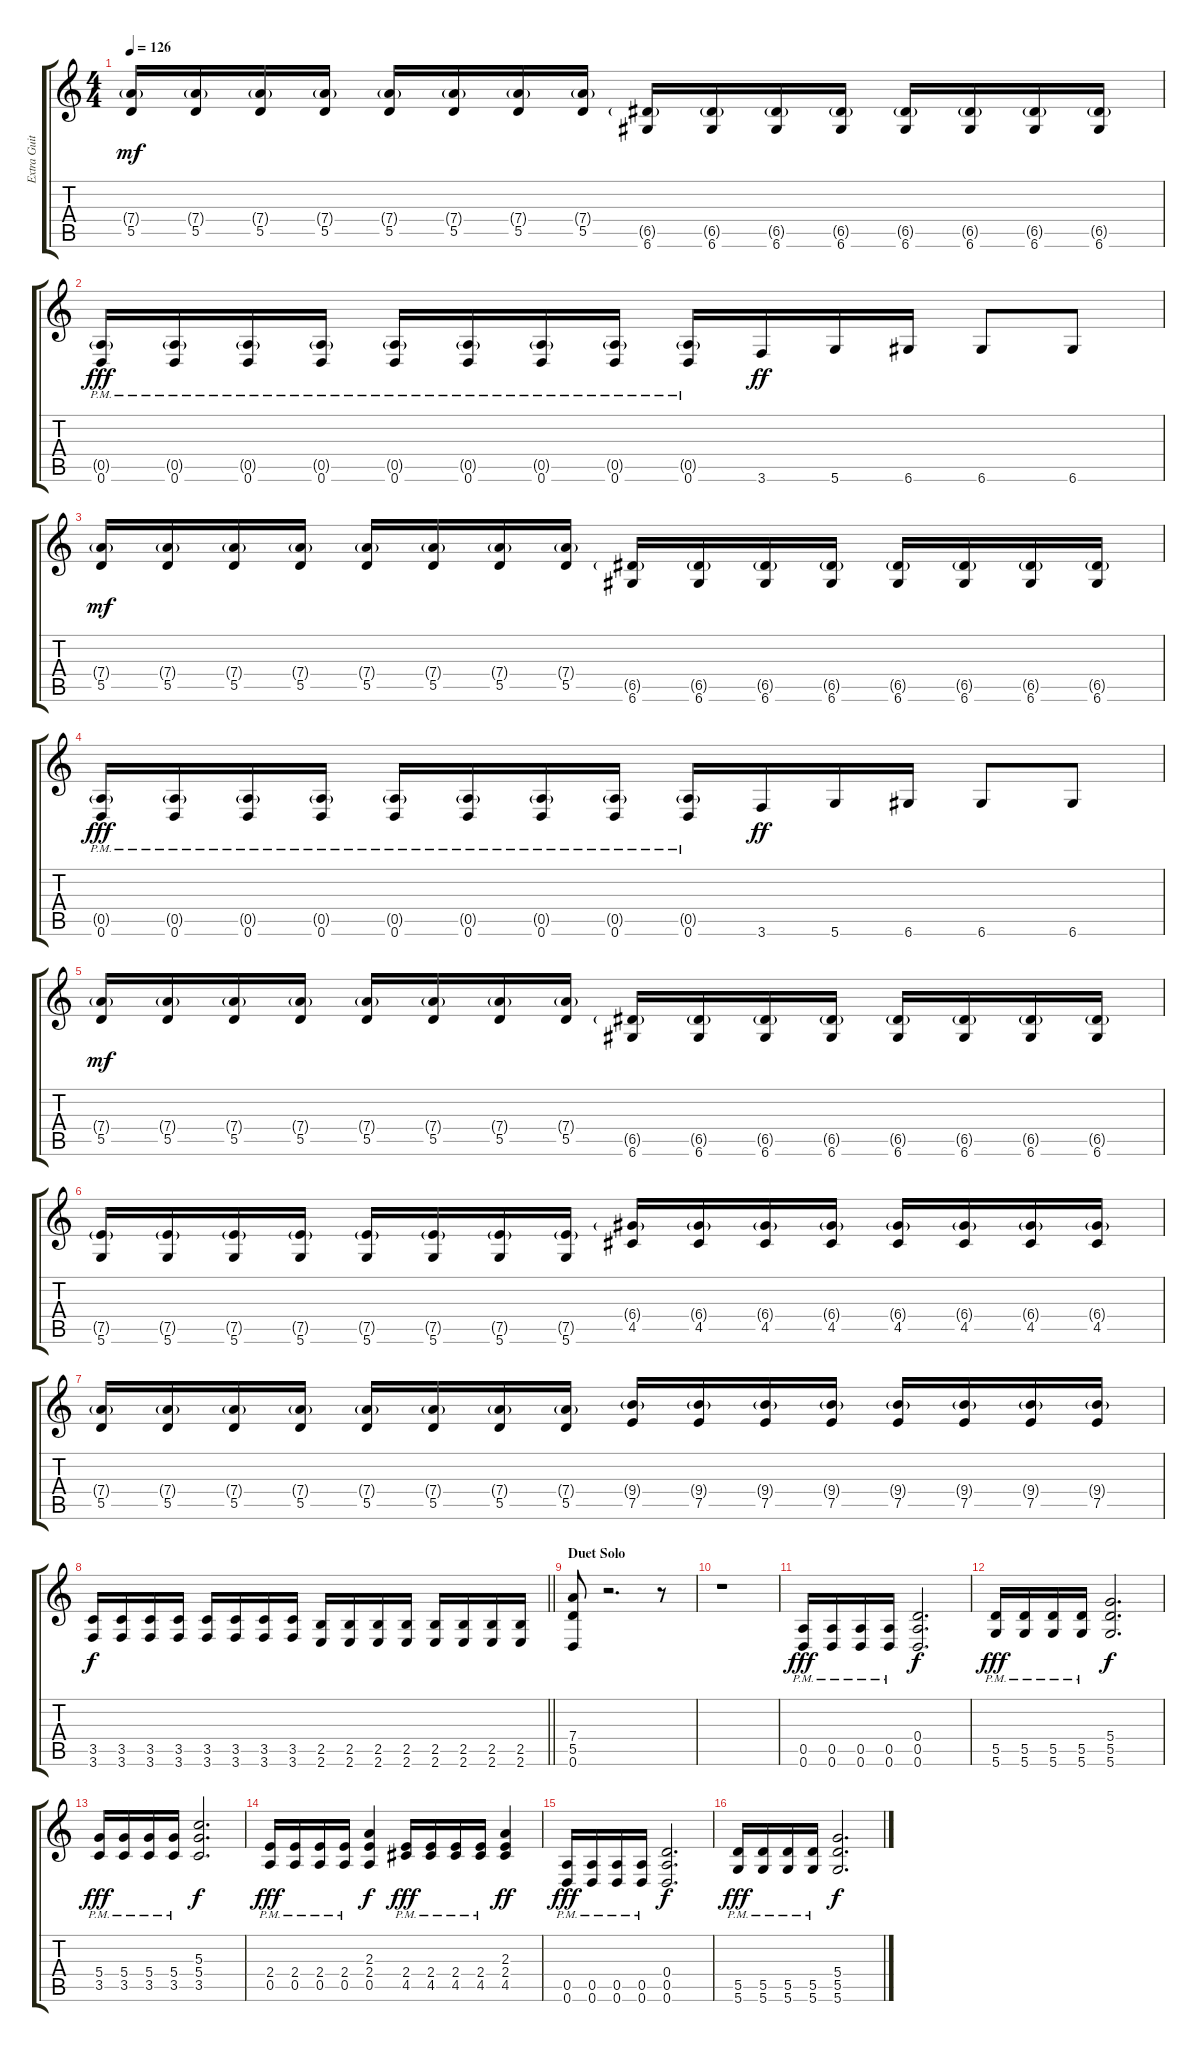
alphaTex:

\track ("Extra Guitar" "Extra Guit") {instrument distortionguitar}
\staff {score tabs}
\tuning (E4 B3 G3 D3 A2 D2) {hide}
\ts (4 4)
\tempo 126
\clef g2
\ks c
(7.4{g} 5.5).16{dy mf} (7.4{g} 5.5).16 (7.4{g} 5.5).16 (7.4{g} 5.5).16 (7.4{g} 5.5).16 (7.4{g} 5.5).16 (7.4{g} 5.5).16 (7.4{g} 5.5).16 (6.5{g} 6.6).16 (6.5{g} 6.6).16 (6.5{g} 6.6).16 (6.5{g} 6.6).16 (6.5{g} 6.6).16 (6.5{g} 6.6).16 (6.5{g} 6.6).16 (6.5{g} 6.6).16 |
(0.5{g pm} 0.6{pm}).16{dy fff} (0.5{g pm} 0.6{pm}).16 (0.5{g pm} 0.6{pm}).16 (0.5{g pm} 0.6{pm}).16 (0.5{g pm} 0.6{pm}).16 (0.5{g pm} 0.6{pm}).16 (0.5{g pm} 0.6{pm}).16 (0.5{g pm} 0.6{pm}).16 (0.5{g pm} 0.6{pm}).16 3.6.16{dy ff} 5.6.16 6.6.16 6.6.8 6.6.8 |
(7.4{g} 5.5).16{dy mf} (7.4{g} 5.5).16 (7.4{g} 5.5).16 (7.4{g} 5.5).16 (7.4{g} 5.5).16 (7.4{g} 5.5).16 (7.4{g} 5.5).16 (7.4{g} 5.5).16 (6.5{g} 6.6).16 (6.5{g} 6.6).16 (6.5{g} 6.6).16 (6.5{g} 6.6).16 (6.5{g} 6.6).16 (6.5{g} 6.6).16 (6.5{g} 6.6).16 (6.5{g} 6.6).16 |
(0.5{g pm} 0.6{pm}).16{dy fff} (0.5{g pm} 0.6{pm}).16 (0.5{g pm} 0.6{pm}).16 (0.5{g pm} 0.6{pm}).16 (0.5{g pm} 0.6{pm}).16 (0.5{g pm} 0.6{pm}).16 (0.5{g pm} 0.6{pm}).16 (0.5{g pm} 0.6{pm}).16 (0.5{g pm} 0.6{pm}).16 3.6.16{dy ff} 5.6.16 6.6.16 6.6.8 6.6.8 |
(7.4{g} 5.5).16{dy mf} (7.4{g} 5.5).16 (7.4{g} 5.5).16 (7.4{g} 5.5).16 (7.4{g} 5.5).16 (7.4{g} 5.5).16 (7.4{g} 5.5).16 (7.4{g} 5.5).16 (6.5{g} 6.6).16 (6.5{g} 6.6).16 (6.5{g} 6.6).16 (6.5{g} 6.6).16 (6.5{g} 6.6).16 (6.5{g} 6.6).16 (6.5{g} 6.6).16 (6.5{g} 6.6).16 |
(7.5{g} 5.6).16 (7.5{g} 5.6).16 (7.5{g} 5.6).16 (7.5{g} 5.6).16 (7.5{g} 5.6).16 (7.5{g} 5.6).16 (7.5{g} 5.6).16 (7.5{g} 5.6).16 (6.4{g} 4.5).16 (6.4{g} 4.5).16 (6.4{g} 4.5).16 (6.4{g} 4.5).16 (6.4{g} 4.5).16 (6.4{g} 4.5).16 (6.4{g} 4.5).16 (6.4{g} 4.5).16 |
(7.4{g} 5.5).16 (7.4{g} 5.5).16 (7.4{g} 5.5).16 (7.4{g} 5.5).16 (7.4{g} 5.5).16 (7.4{g} 5.5).16 (7.4{g} 5.5).16 (7.4{g} 5.5).16 (9.4{g} 7.5).16 (9.4{g} 7.5).16 (9.4{g} 7.5).16 (9.4{g} 7.5).16 (9.4{g} 7.5).16 (9.4{g} 7.5).16 (9.4{g} 7.5).16 (9.4{g} 7.5).16 |
\barLineRight lightlight
(3.5 3.6).16{dy f} (3.5 3.6).16 (3.5 3.6).16 (3.5 3.6).16 (3.5 3.6).16 (3.5 3.6).16 (3.5 3.6).16 (3.5 3.6).16 (2.5 2.6).16 (2.5 2.6).16 (2.5 2.6).16 (2.5 2.6).16 (2.5 2.6).16 (2.5 2.6).16 (2.5 2.6).16 (2.5 2.6).16 |
\section ("" "Duet Solo")
(7.4 5.5 0.6).8{volume 12} r.2{d} r.8 |
r.1 |
(0.5{pm} 0.6{pm}).16{dy fff} (0.5{pm} 0.6{pm}).16 (0.5{pm} 0.6{pm}).16 (0.5{pm} 0.6{pm}).16 (0.4 0.5 0.6).2{d dy f} |
(5.5{pm} 5.6{pm}).16{dy fff} (5.5{pm} 5.6{pm}).16 (5.5{pm} 5.6{pm}).16 (5.5{pm} 5.6{pm}).16 (5.4 5.5 5.6).2{d dy f} |
(5.4{pm} 3.5{pm}).16{dy fff} (5.4{pm} 3.5{pm}).16 (5.4{pm} 3.5{pm}).16 (5.4{pm} 3.5{pm}).16 (5.3 5.4 3.5).2{d dy f} |
(2.4{pm} 0.5{pm}).16{dy fff} (2.4{pm} 0.5{pm}).16 (2.4{pm} 0.5{pm}).16 (2.4{pm} 0.5{pm}).16 (2.3 2.4 0.5).4{dy f} (2.4{pm} 4.5{pm}).16{dy fff} (2.4{pm} 4.5{pm}).16 (2.4{pm} 4.5{pm}).16 (2.4{pm} 4.5{pm}).16 (2.3 2.4 4.5).4{dy ff} |
(0.5{pm} 0.6{pm}).16{dy fff} (0.5{pm} 0.6{pm}).16 (0.5{pm} 0.6{pm}).16 (0.5{pm} 0.6{pm}).16 (0.4 0.5 0.6).2{d dy f} |
(5.5{pm} 5.6{pm}).16{dy fff} (5.5{pm} 5.6{pm}).16 (5.5{pm} 5.6{pm}).16 (5.5{pm} 5.6{pm}).16 (5.4 5.5 5.6).2{d dy f}
